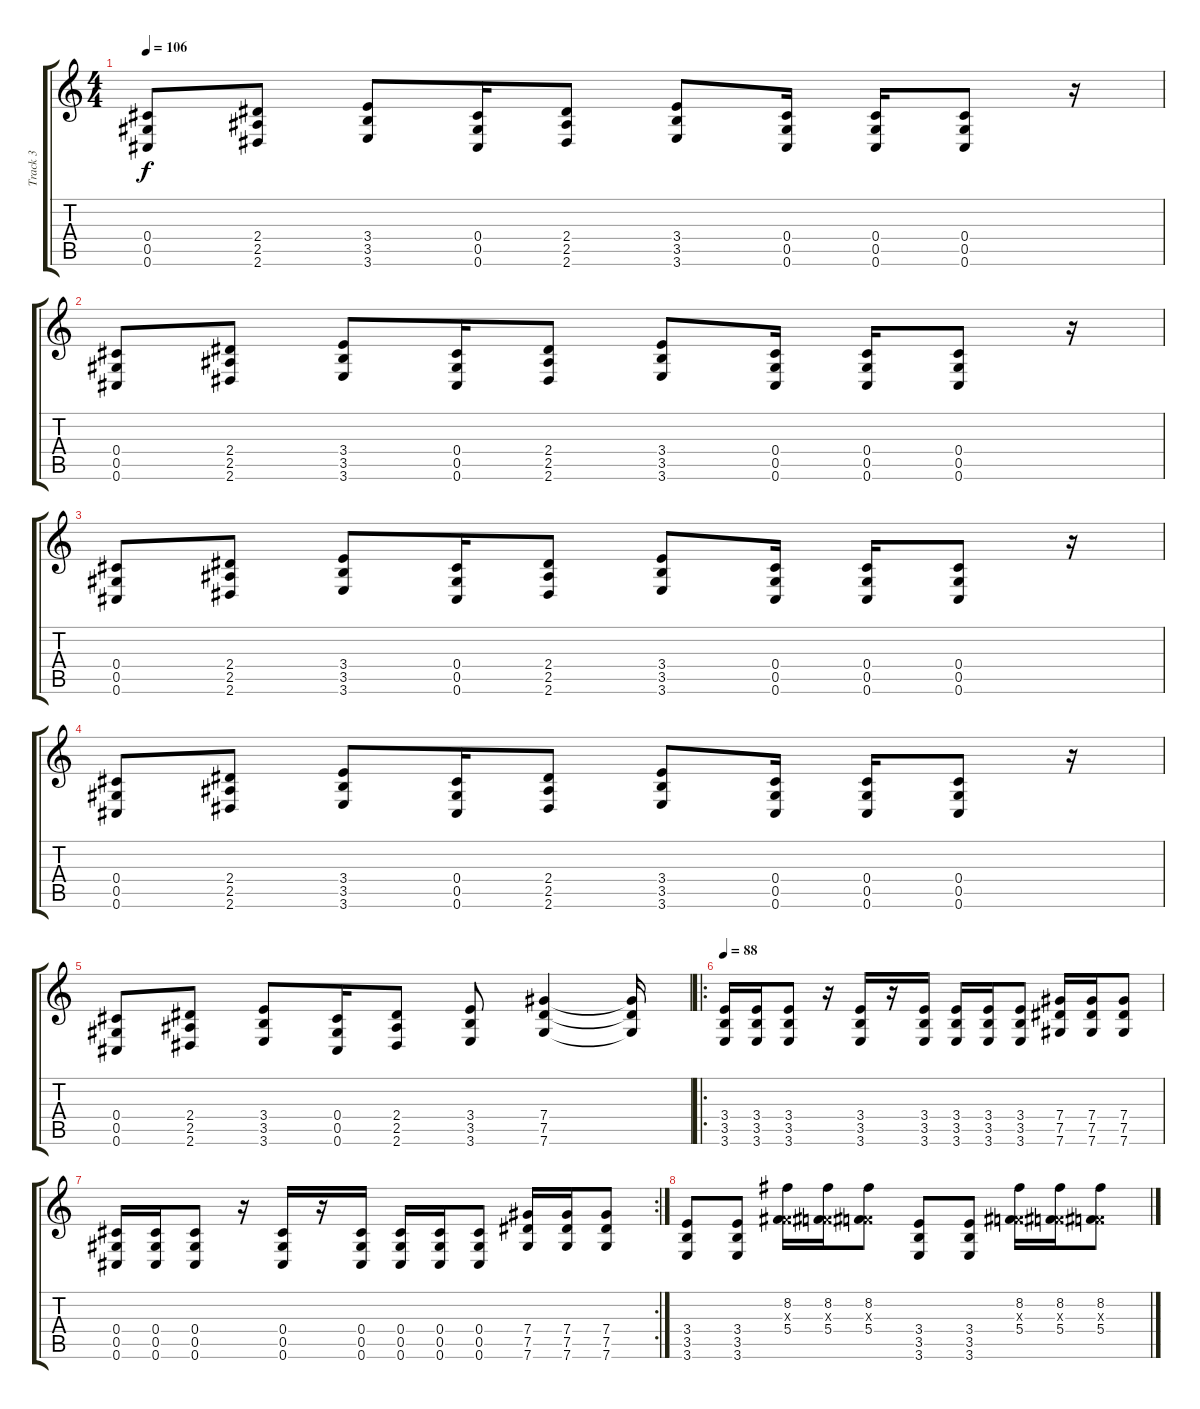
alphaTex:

\track ("Track 3" "Track 3") {instrument distortionguitar}
\staff {score tabs}
\tuning (Eb4 Bb3 Gb3 Db3 Ab2 Db2) {hide}
\ts (4 4)
\tempo 106
\clef g2
\ks c
(0.4 0.5 0.6).8{dy f} (2.4 2.5 2.6).8 (3.4 3.5 3.6).8 (0.4 0.5 0.6).16 (2.4 2.5 2.6).8 (3.4 3.5 3.6).8 (0.4 0.5 0.6).16 (0.4 0.5 0.6).16 (0.4 0.5 0.6).8 r.16 |
(0.4 0.5 0.6).8 (2.4 2.5 2.6).8 (3.4 3.5 3.6).8 (0.4 0.5 0.6).16 (2.4 2.5 2.6).8 (3.4 3.5 3.6).8 (0.4 0.5 0.6).16 (0.4 0.5 0.6).16 (0.4 0.5 0.6).8 r.16 |
(0.4 0.5 0.6).8 (2.4 2.5 2.6).8 (3.4 3.5 3.6).8 (0.4 0.5 0.6).16 (2.4 2.5 2.6).8 (3.4 3.5 3.6).8 (0.4 0.5 0.6).16 (0.4 0.5 0.6).16 (0.4 0.5 0.6).8 r.16 |
(0.4 0.5 0.6).8 (2.4 2.5 2.6).8 (3.4 3.5 3.6).8 (0.4 0.5 0.6).16 (2.4 2.5 2.6).8 (3.4 3.5 3.6).8 (0.4 0.5 0.6).16 (0.4 0.5 0.6).16 (0.4 0.5 0.6).8 r.16 |
(0.4 0.5 0.6).8 (2.4 2.5 2.6).8 (3.4 3.5 3.6).8 (0.4 0.5 0.6).16 (2.4 2.5 2.6).8 (3.4 3.5 3.6).8 (7.4 7.5 7.6).4 (7.4{t} 7.5{t} 7.6{t}).16 |
\ro
\tempo 88
(3.4 3.5 3.6).16 (3.4 3.5 3.6).16 (3.4 3.5 3.6).8 r.16 (3.4 3.5 3.6).16 r.16 (3.4 3.5 3.6).16 (3.4 3.5 3.6).16 (3.4 3.5 3.6).16 (3.4 3.5 3.6).8 (7.4 7.5 7.6).16 (7.4 7.5 7.6).16 (7.4 7.5 7.6).8 |
\rc 2
(0.4 0.5 0.6).16 (0.4 0.5 0.6).16 (0.4 0.5 0.6).8 r.16 (0.4 0.5 0.6).16 r.16 (0.4 0.5 0.6).16 (0.4 0.5 0.6).16 (0.4 0.5 0.6).16 (0.4 0.5 0.6).8 (7.4 7.5 7.6).16 (7.4 7.5 7.6).16 (7.4 7.5 7.6).8 |
(3.4 3.5 3.6).8 (3.4 3.5 3.6).8 (8.2 -1.3{x} 5.4).16 (8.2 -1.3{x} 5.4).16 (8.2 -1.3{x} 5.4).8 (3.4 3.5 3.6).8 (3.4 3.5 3.6).8 (8.2 -1.3{x} 5.4).16 (8.2 -1.3{x} 5.4).16 (8.2 -1.3{x} 5.4).8
